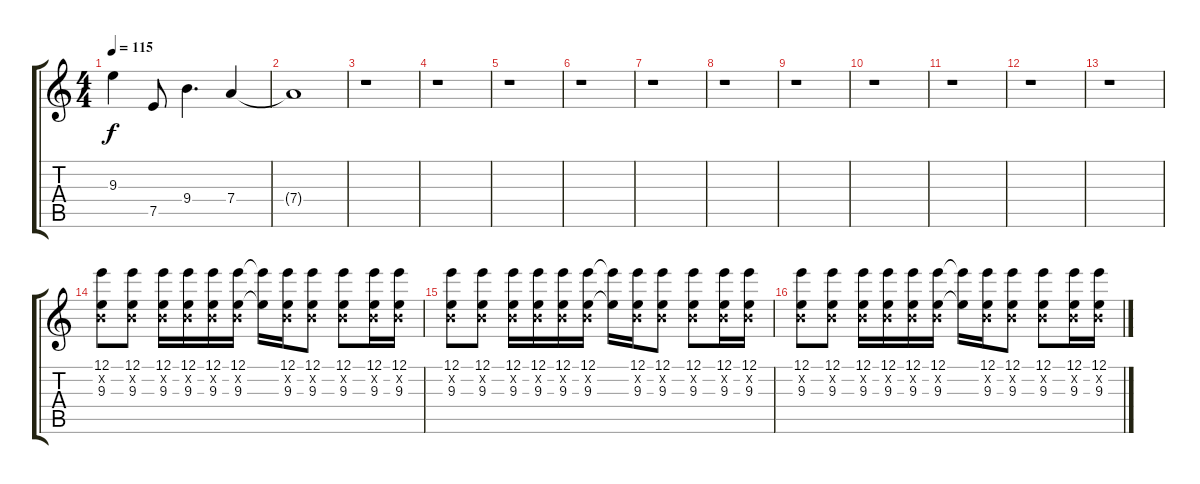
\track "" {instrument overdrivenguitar}
\staff {score tabs}
\tuning (E4 B3 G3 D3 A2 E2) {hide}
\ts (4 4)
\tempo 115
\clef g2
\ks c
9.3.4{dy f} 7.5.8 9.4.4{d} 7.4.4 |
7.4{t}.1 |
r.1 |
r.1 |
r.1 |
r.1 |
r.1 |
r.1 |
r.1 |
r.1 |
r.1 |
r.1 |
r.1 |
(12.1 0.2{x} 9.3).8 (12.1 0.2{x} 9.3).8 (12.1 0.2{x} 9.3).16 (12.1 0.2{x} 9.3).16 (12.1 0.2{x} 9.3).16 (12.1 0.2{x} 9.3).16 (12.1{t} 9.3{t}).16 (12.1 0.2{x} 9.3).16 (12.1 0.2{x} 9.3).8 (12.1 0.2{x} 9.3).8 (12.1 0.2{x} 9.3).16 (12.1 0.2{x} 9.3).16 |
(12.1 0.2{x} 9.3).8 (12.1 0.2{x} 9.3).8 (12.1 0.2{x} 9.3).16 (12.1 0.2{x} 9.3).16 (12.1 0.2{x} 9.3).16 (12.1 0.2{x} 9.3).16 (12.1{t} 9.3{t}).16 (12.1 0.2{x} 9.3).16 (12.1 0.2{x} 9.3).8 (12.1 0.2{x} 9.3).8 (12.1 0.2{x} 9.3).16 (12.1 0.2{x} 9.3).16 |
(12.1 0.2{x} 9.3).8 (12.1 0.2{x} 9.3).8 (12.1 0.2{x} 9.3).16 (12.1 0.2{x} 9.3).16 (12.1 0.2{x} 9.3).16 (12.1 0.2{x} 9.3).16 (12.1{t} 9.3{t}).16 (12.1 0.2{x} 9.3).16 (12.1 0.2{x} 9.3).8 (12.1 0.2{x} 9.3).8 (12.1 0.2{x} 9.3).16 (12.1 0.2{x} 9.3).16
